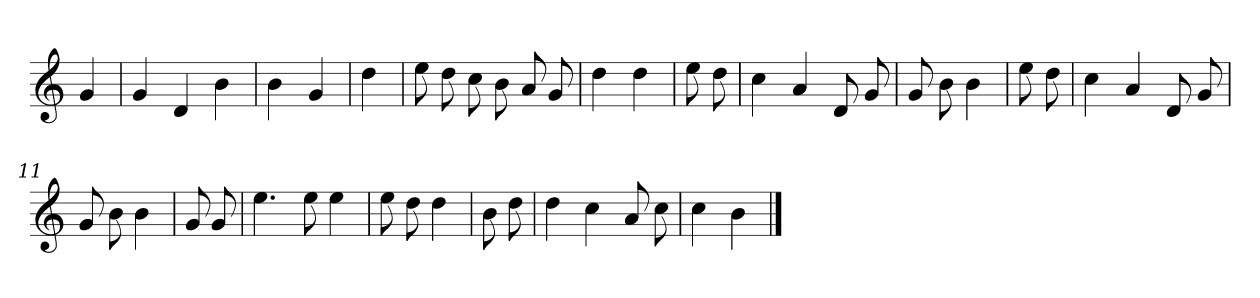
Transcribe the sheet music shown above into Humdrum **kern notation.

**kern
*part1
*staff1
*clefG2
*k[]
=
4g
=1
4g
4d
4b
=2
4b
4g
=3
4dd
=4
8ee
8dd
8cc
8b
8a
8g
=5
4dd
4dd
=6
8ee
8dd
=7
4cc
4a
8d
8g
=8
8g
8b
4b
=9
8ee
8dd
=10
4cc
4a
8d
8g
=11
8g
8b
4b
=12
8g
8g
=13
4.ee
8ee
4ee
=14
8ee
8dd
4dd
=15
8b
8dd
=16
4dd
4cc
8a
8cc
=17
4cc
4b
==
*-
